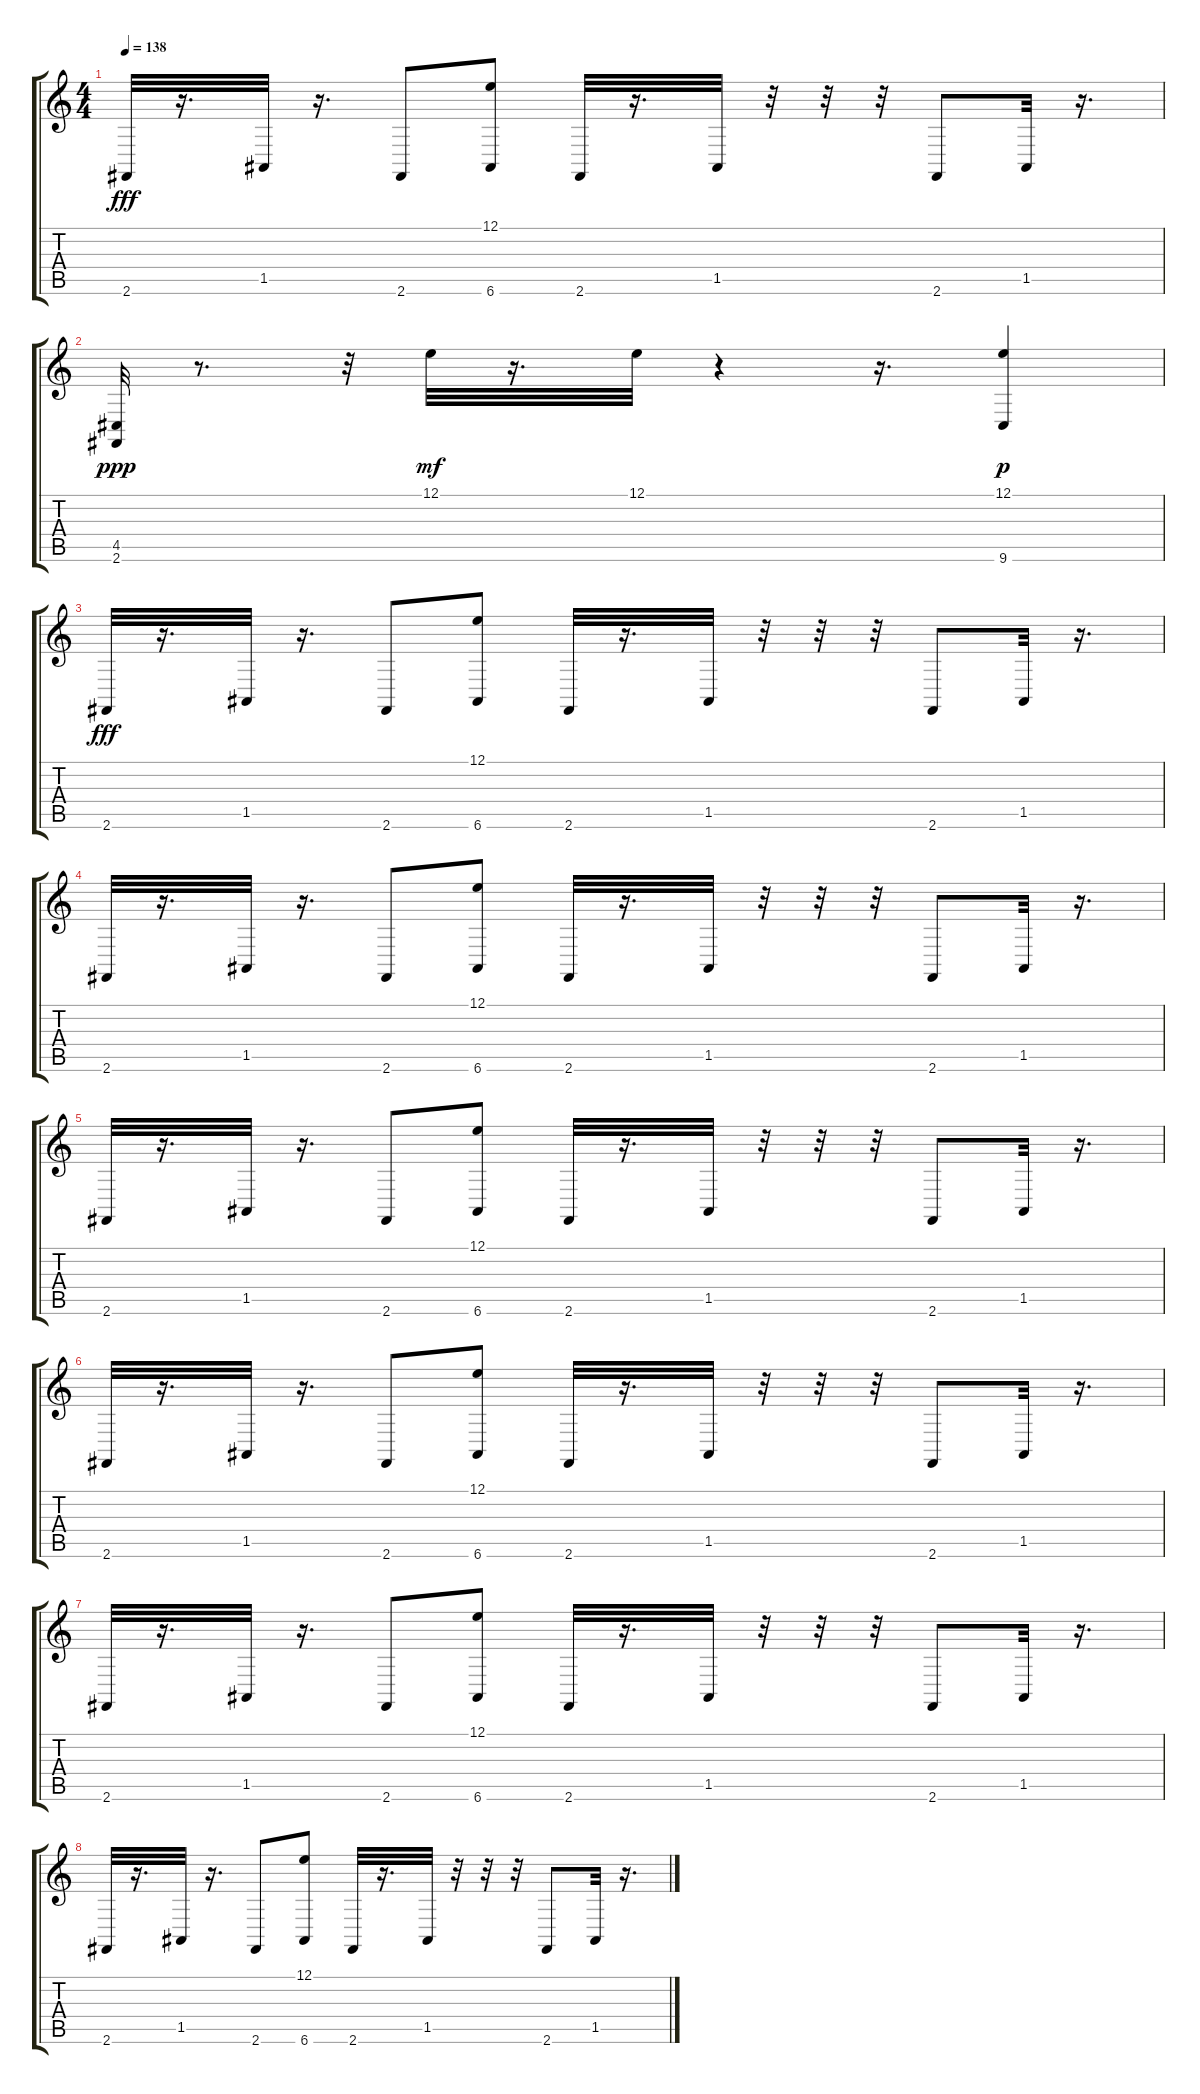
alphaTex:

\track "" {instrument woodblock}
\staff {score tabs}
\tuning (E4 B3 G3 D3 A2 E2) {hide}
\ts (4 4)
\tempo 138
\clef g2
\ks c
2.6.32{dy fff} r.16{d} 1.5.32 r.16{d} 2.6.8 (12.1 6.6).8 2.6.32 r.16{d} 1.5.32 r.32 r.32 r.32 2.6.8 1.5.32 r.16{d} |
(4.5 2.6).32{dy ppp} r.8{d} r.32 12.1.32{dy mf} r.16{d} 12.1.32 r.4 r.16{d} (12.1 9.6).4{dy p} |
2.6.32{dy fff} r.16{d} 1.5.32 r.16{d} 2.6.8 (12.1 6.6).8 2.6.32 r.16{d} 1.5.32 r.32 r.32 r.32 2.6.8 1.5.32 r.16{d} |
2.6.32 r.16{d} 1.5.32 r.16{d} 2.6.8 (12.1 6.6).8 2.6.32 r.16{d} 1.5.32 r.32 r.32 r.32 2.6.8 1.5.32 r.16{d} |
2.6.32 r.16{d} 1.5.32 r.16{d} 2.6.8 (12.1 6.6).8 2.6.32 r.16{d} 1.5.32 r.32 r.32 r.32 2.6.8 1.5.32 r.16{d} |
2.6.32 r.16{d} 1.5.32 r.16{d} 2.6.8 (12.1 6.6).8 2.6.32 r.16{d} 1.5.32 r.32 r.32 r.32 2.6.8 1.5.32 r.16{d} |
2.6.32 r.16{d} 1.5.32 r.16{d} 2.6.8 (12.1 6.6).8 2.6.32 r.16{d} 1.5.32 r.32 r.32 r.32 2.6.8 1.5.32 r.16{d} |
2.6.32 r.16{d} 1.5.32 r.16{d} 2.6.8 (12.1 6.6).8 2.6.32 r.16{d} 1.5.32 r.32 r.32 r.32 2.6.8 1.5.32 r.16{d}
